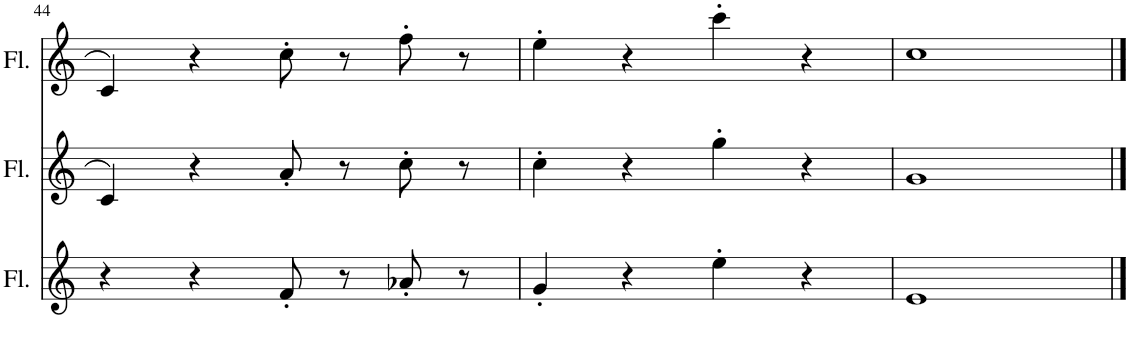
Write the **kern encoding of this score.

**kern	**kern	**kern
*part3	*part2	*part1
*staff3	*staff2	*staff1
*I"Flute	*I"Flute	*I"Flute
*I'Fl.	*I'Fl.	*I'Fl.
!!LO:PB:g=z
*clefG2	*clefG2	*clefG2
*k[]	*k[]	*k[]
*M4/4	*M4/4	*M4/4
=44	=44	=44
4r	4c/	4c/
4r	4r	4r
8f'/	8a'/	8cc'\
8r	8r	8r
8a-X'/	8cc'\	8ff'\
8r	8r	8r
=45	=45	=45
4g'/	4cc'\	4ee'\
4r	4r	4r
4ee'\	4gg'\	4ccc'\
4r	4r	4r
=46	=46	=46
1e	1g	1cc
==	==	==
*-	*-	*-
